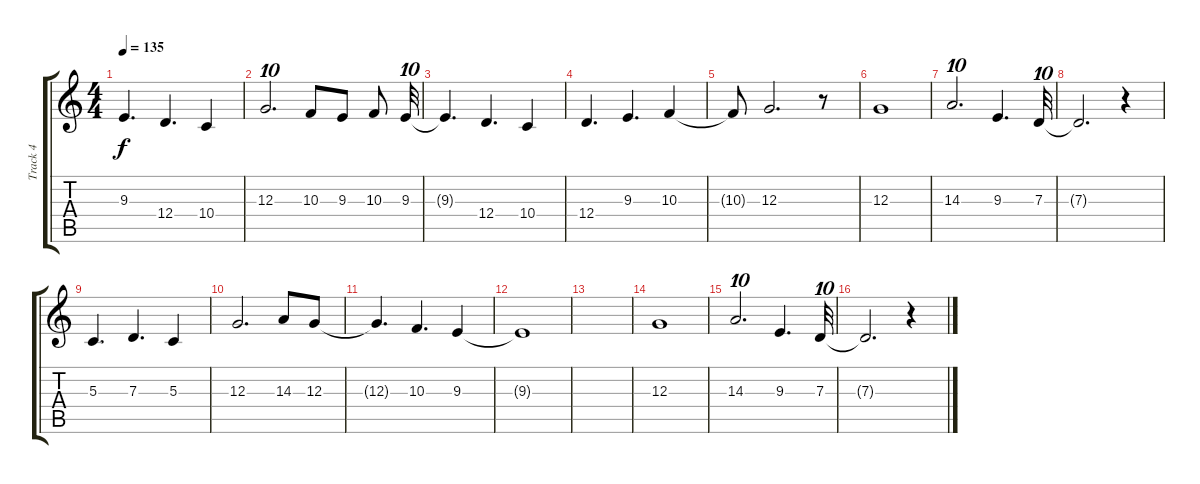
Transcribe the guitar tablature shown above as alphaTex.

\track ("Track 4" "Track 4") {instrument flute}
\staff {score tabs}
\tuning (E4 B3 G3 D3 A2 E2) {hide}
\ts (4 4)
\tempo 135
\clef g2
\ks c
9.3{t}.4{d dy f} 12.4.4{d} 10.4.4 |
12.3.2{d tu (10 8)} 10.3.8 9.3.8 10.3.8 9.3.32{tu (10 8)} |
9.3{t}.4{d} 12.4.4{d} 10.4.4 |
12.4.4{d} 9.3.4{d} 10.3.4 |
10.3{t}.8 12.3.2{d} r.8 |
12.3.1 |
14.3.2{d tu (10 8)} 9.3.4{d} 7.3.32{tu (10 8)} |
7.3{t}.2{d} r.4 |
5.3.4{d} 7.3.4{d} 5.3.4 |
12.3.2{d} 14.3.8 12.3.8 |
12.3{t}.4{d} 10.3.4{d} 9.3.4 |
9.3{t}.1 |
|
12.3.1 |
14.3.2{d tu (10 8)} 9.3.4{d} 7.3.32{tu (10 8)} |
7.3{t}.2{d} r.4
